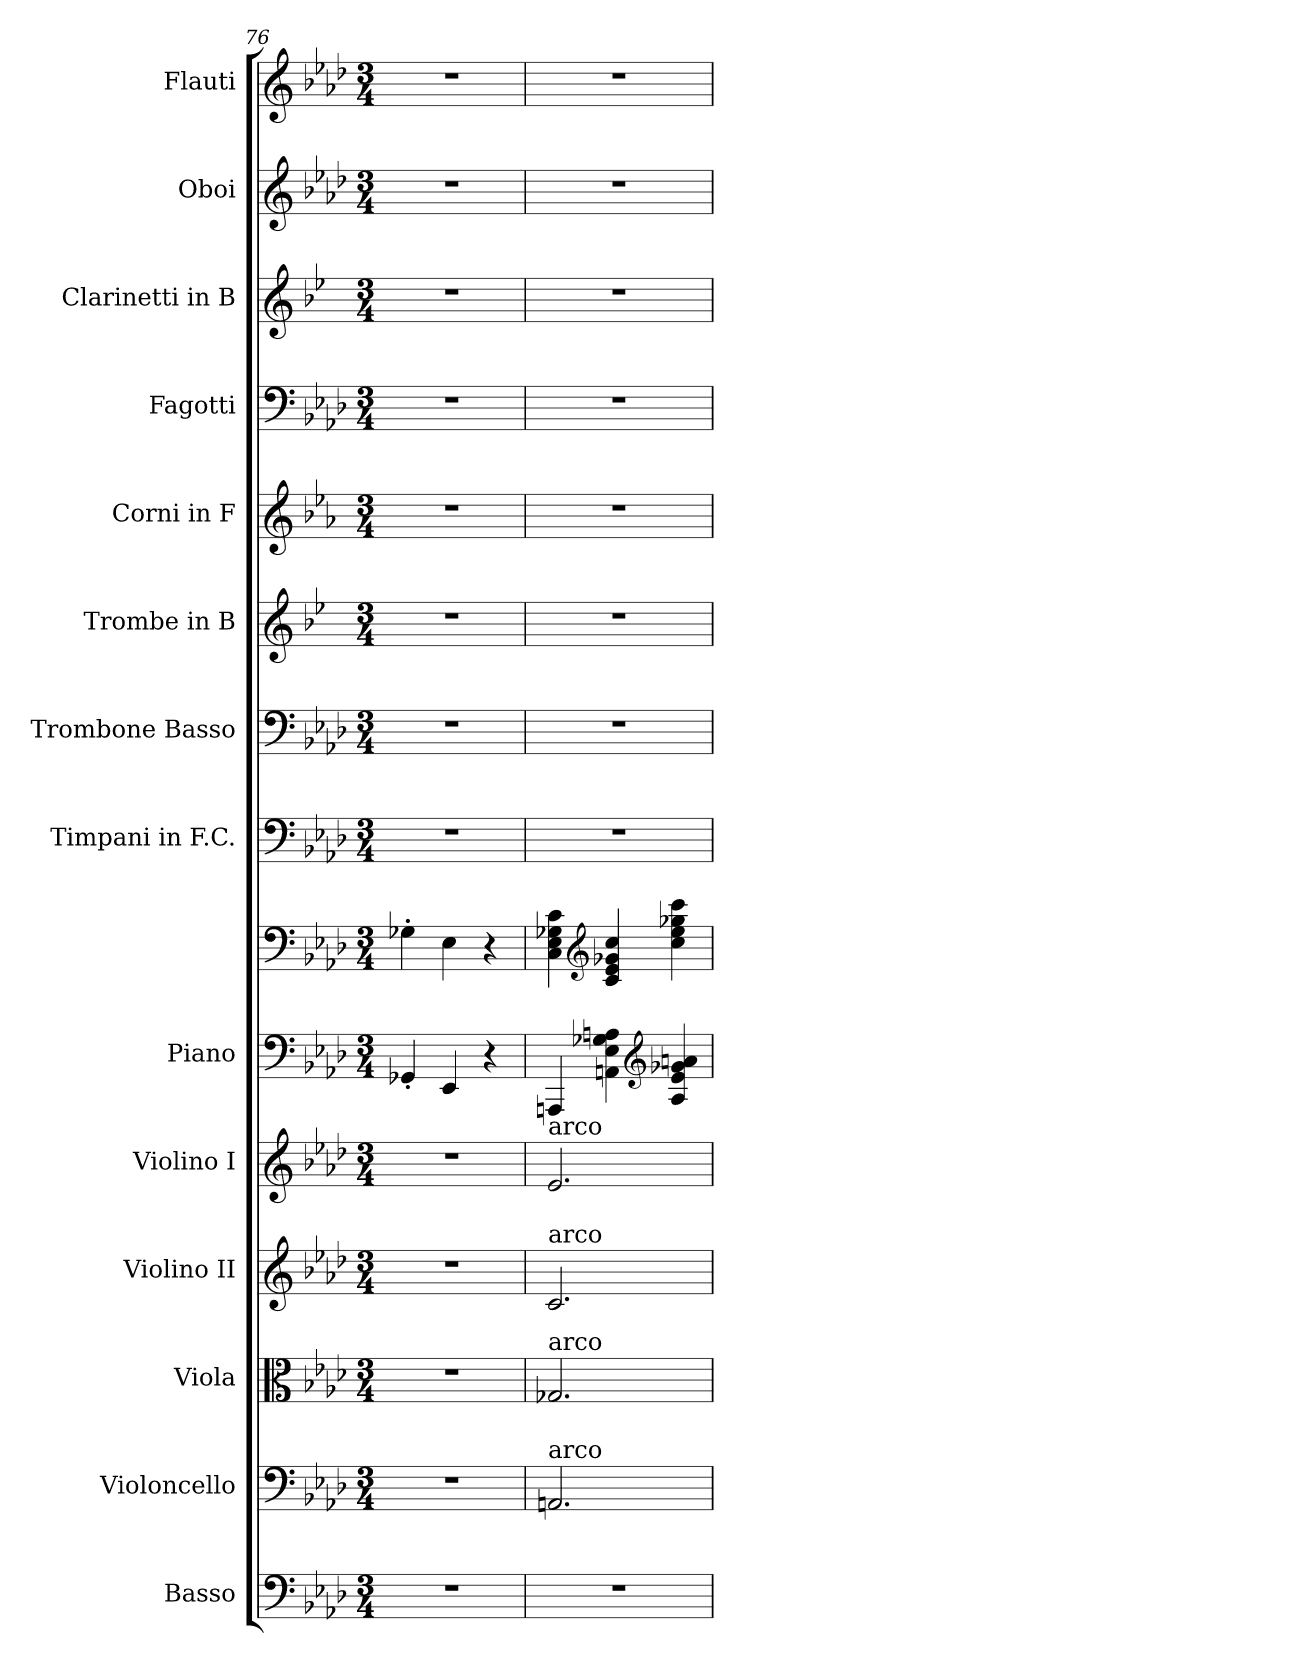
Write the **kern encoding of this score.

**kern	**kern	**kern	**kern	**kern	**kern	**kern	**kern	**kern	**kern	**kern	**kern	**kern	**kern	**kern
*part14	*part13	*part12	*part11	*part10	*part9	*part9	*part8	*part7	*part6	*part5	*part4	*part3	*part2	*part1
*staff15	*staff14	*staff13	*staff12	*staff11	*staff10	*staff9	*staff8	*staff7	*staff6	*staff5	*staff4	*staff3	*staff2	*staff1
*I"Basso	*I"Violoncello	*I"Viola	*I"Violino II	*I"Violino I	*I"Piano	*	*I"Timpani in F.C.	*I"Trombone Basso	*I"Trombe in B	*I"Corni in F	*I"Fagotti	*I"Clarinetti in B	*I"Oboi	*I"Flauti
*	*	*	*	*	*I'Pno.	*	*I'Timp.	*	*	*	*	*	*I'Ob.	*I'Fl.
*clefF4	*clefF4	*clefC3	*clefG2	*clefG2	*clefF4	*clefF4	*clefF4	*clefF4	*clefG2	*clefG2	*clefF4	*clefG2	*clefG2	*clefG2
*ITrd7c12	*	*	*	*	*	*	*	*	*ITrd1c2	*ITrd4c7	*	*ITrd1c2	*	*
*k[b-e-a-d-]	*k[b-e-a-d-]	*k[b-e-a-d-]	*k[b-e-a-d-]	*k[b-e-a-d-]	*k[b-e-a-d-]	*k[b-e-a-d-]	*k[b-e-a-d-]	*k[b-e-a-d-]	*k[b-e-a-d-]	*k[b-e-a-d-]	*k[b-e-a-d-]	*k[b-e-a-d-]	*k[b-e-a-d-]	*k[b-e-a-d-]
*M3/4	*M3/4	*M3/4	*M3/4	*M3/4	*M3/4	*M3/4	*M3/4	*M3/4	*M3/4	*M3/4	*M3/4	*M3/4	*M3/4	*M3/4
=76	=76	=76	=76	=76	=76	=76	=76	=76	=76	=76	=76	=76	=76	=76
2.r	2.r	2.r	2.r	2.r	4GG-X'/	4G-X'\	2.r	2.r	2.r	2.r	2.r	2.r	2.r	2.r
.	.	.	.	.	4EE-/	4E-\	.	.	.	.	.	.	.	.
.	.	.	.	.	4r	4r	.	.	.	.	.	.	.	.
=77	=77	=77	=77	=77	=77	=77	=77	=77	=77	=77	=77	=77	=77	=77
!	!	!	!	!LO:TX:a:t=arco	!	!	!	!	!	!	!	!	!	!
!	!	!	!LO:TX:a:t=arco	!	!	!	!	!	!	!	!	!	!	!
!	!	!LO:TX:a:t=arco	!	!	!	!	!	!	!	!	!	!	!	!
!	!LO:TX:a:t=arco	!	!	!	!	!	!	!	!	!	!	!	!	!
2.r	2.AAn/	2.G-X/	2.c/	2.e-/	4AAAn/	4C\ 4E-\ 4G-X\ 4c\	2.r	2.r	2.r	2.r	2.r	2.r	2.r	2.r
*	*	*	*	*	*	*clefG2	*	*	*	*	*	*	*	*
.	.	.	.	.	4AAn\ 4E-\ 4G-X\ 4An\	4c/ 4e-/ 4g-X/ 4cc/	.	.	.	.	.	.	.	.
*	*	*	*	*	*clefG2	*	*	*	*	*	*	*	*	*
.	.	.	.	.	4A/ 4e-/ 4g-X/ 4an/	4cc\ 4ee-\ 4gg-X\ 4ccc\	.	.	.	.	.	.	.	.
=	=	=	=	=	=	=	=	=	=	=	=	=	=	=
*-	*-	*-	*-	*-	*-	*-	*-	*-	*-	*-	*-	*-	*-	*-
